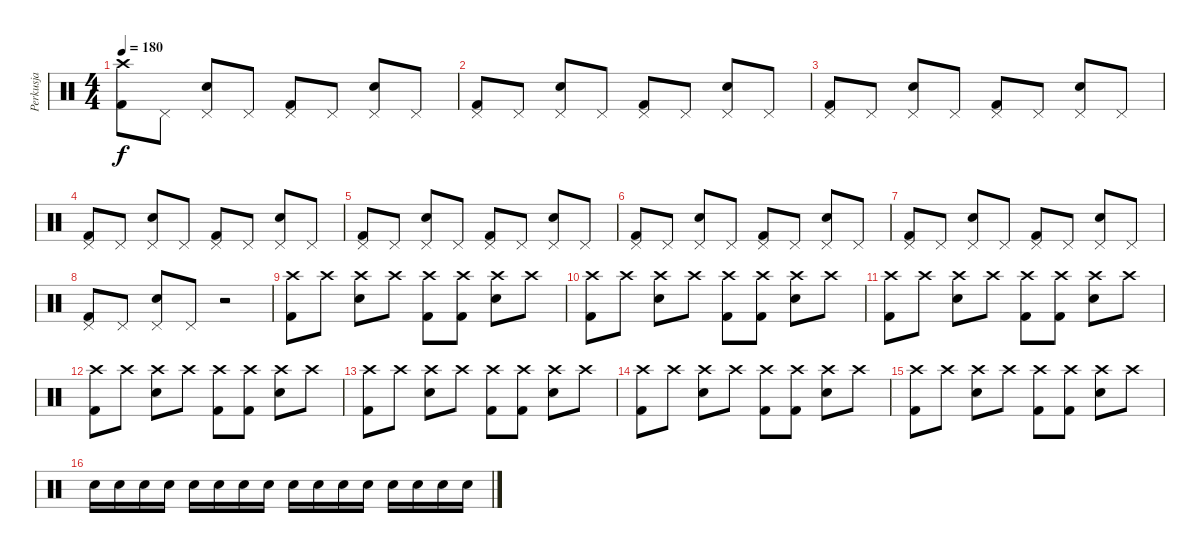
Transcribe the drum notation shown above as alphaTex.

\track ("Perkusja" "Perkusja") {instrument percussion}
\staff {score}
\articulation defaults
\ts (4 4)
\tempo 180
\clef neutral
\ks c
("Crash high (hit)" "Kick (hit) 2").8{dy f} "Pedal Hi-Hat (hit)".8 ("Pedal Hi-Hat (hit)" "Snare (hit) 2").8 "Pedal Hi-Hat (hit)".8 ("Pedal Hi-Hat (hit)" "Kick (hit) 2").8 "Pedal Hi-Hat (hit)".8 ("Pedal Hi-Hat (hit)" "Snare (hit) 2").8 "Pedal Hi-Hat (hit)".8 |
("Pedal Hi-Hat (hit)" "Kick (hit) 2").8 "Pedal Hi-Hat (hit)".8 ("Pedal Hi-Hat (hit)" "Snare (hit) 2").8 "Pedal Hi-Hat (hit)".8 ("Pedal Hi-Hat (hit)" "Kick (hit) 2").8 "Pedal Hi-Hat (hit)".8 ("Pedal Hi-Hat (hit)" "Snare (hit) 2").8 "Pedal Hi-Hat (hit)".8 |
("Pedal Hi-Hat (hit)" "Kick (hit) 2").8 "Pedal Hi-Hat (hit)".8 ("Pedal Hi-Hat (hit)" "Snare (hit) 2").8 "Pedal Hi-Hat (hit)".8 ("Pedal Hi-Hat (hit)" "Kick (hit) 2").8 "Pedal Hi-Hat (hit)".8 ("Pedal Hi-Hat (hit)" "Snare (hit) 2").8 "Pedal Hi-Hat (hit)".8 |
("Pedal Hi-Hat (hit)" "Kick (hit) 2").8 "Pedal Hi-Hat (hit)".8 ("Pedal Hi-Hat (hit)" "Snare (hit) 2").8 "Pedal Hi-Hat (hit)".8 ("Pedal Hi-Hat (hit)" "Kick (hit) 2").8 "Pedal Hi-Hat (hit)".8 ("Pedal Hi-Hat (hit)" "Snare (hit) 2").8 "Pedal Hi-Hat (hit)".8 |
("Pedal Hi-Hat (hit)" "Kick (hit) 2").8 "Pedal Hi-Hat (hit)".8 ("Pedal Hi-Hat (hit)" "Snare (hit) 2").8 "Pedal Hi-Hat (hit)".8 ("Pedal Hi-Hat (hit)" "Kick (hit) 2").8 "Pedal Hi-Hat (hit)".8 ("Pedal Hi-Hat (hit)" "Snare (hit) 2").8 "Pedal Hi-Hat (hit)".8 |
("Pedal Hi-Hat (hit)" "Kick (hit) 2").8 "Pedal Hi-Hat (hit)".8 ("Pedal Hi-Hat (hit)" "Snare (hit) 2").8 "Pedal Hi-Hat (hit)".8 ("Pedal Hi-Hat (hit)" "Kick (hit) 2").8 "Pedal Hi-Hat (hit)".8 ("Pedal Hi-Hat (hit)" "Snare (hit) 2").8 "Pedal Hi-Hat (hit)".8 |
("Pedal Hi-Hat (hit)" "Kick (hit) 2").8 "Pedal Hi-Hat (hit)".8 ("Pedal Hi-Hat (hit)" "Snare (hit) 2").8 "Pedal Hi-Hat (hit)".8 ("Pedal Hi-Hat (hit)" "Kick (hit) 2").8 "Pedal Hi-Hat (hit)".8 ("Pedal Hi-Hat (hit)" "Snare (hit) 2").8 "Pedal Hi-Hat (hit)".8 |
("Pedal Hi-Hat (hit)" "Kick (hit) 2").8 "Pedal Hi-Hat (hit)".8 ("Pedal Hi-Hat (hit)" "Snare (hit) 2").8 "Pedal Hi-Hat (hit)".8 r.2 |
("Crash high (hit)" "Kick (hit) 2").8 "Crash high (hit)".8 ("Crash high (hit)" "Snare (hit) 2").8 "Crash high (hit)".8 ("Crash high (hit)" "Kick (hit) 2").8 ("Crash high (hit)" "Kick (hit) 2").8 ("Crash high (hit)" "Snare (hit) 2").8 "Crash high (hit)".8 |
("Crash high (hit)" "Kick (hit) 2").8 "Crash high (hit)".8 ("Crash high (hit)" "Snare (hit) 2").8 "Crash high (hit)".8 ("Crash high (hit)" "Kick (hit) 2").8 ("Crash high (hit)" "Kick (hit) 2").8 ("Crash high (hit)" "Snare (hit) 2").8 "Crash high (hit)".8 |
("Crash high (hit)" "Kick (hit) 2").8 "Crash high (hit)".8 ("Crash high (hit)" "Snare (hit) 2").8 "Crash high (hit)".8 ("Crash high (hit)" "Kick (hit) 2").8 ("Crash high (hit)" "Kick (hit) 2").8 ("Crash high (hit)" "Snare (hit) 2").8 "Crash high (hit)".8 |
("Crash high (hit)" "Kick (hit) 2").8 "Crash high (hit)".8 ("Crash high (hit)" "Snare (hit) 2").8 "Crash high (hit)".8 ("Crash high (hit)" "Kick (hit) 2").8 ("Crash high (hit)" "Kick (hit) 2").8 ("Crash high (hit)" "Snare (hit) 2").8 "Crash high (hit)".8 |
("Crash high (hit)" "Kick (hit) 2").8 "Crash high (hit)".8 ("Crash high (hit)" "Snare (hit) 2").8 "Crash high (hit)".8 ("Crash high (hit)" "Kick (hit) 2").8 ("Crash high (hit)" "Kick (hit) 2").8 ("Crash high (hit)" "Snare (hit) 2").8 "Crash high (hit)".8 |
("Crash high (hit)" "Kick (hit) 2").8 "Crash high (hit)".8 ("Crash high (hit)" "Snare (hit) 2").8 "Crash high (hit)".8 ("Crash high (hit)" "Kick (hit) 2").8 ("Crash high (hit)" "Kick (hit) 2").8 ("Crash high (hit)" "Snare (hit) 2").8 "Crash high (hit)".8 |
("Crash high (hit)" "Kick (hit) 2").8 "Crash high (hit)".8 ("Crash high (hit)" "Snare (hit) 2").8 "Crash high (hit)".8 ("Crash high (hit)" "Kick (hit) 2").8 ("Crash high (hit)" "Kick (hit) 2").8 ("Crash high (hit)" "Snare (hit) 2").8 "Crash high (hit)".8 |
"Snare (hit) 2".16 "Snare (hit) 2".16 "Snare (hit) 2".16 "Snare (hit) 2".16 "Snare (hit) 2".16 "Snare (hit) 2".16 "Snare (hit) 2".16 "Snare (hit) 2".16 "Snare (hit) 2".16 "Snare (hit) 2".16 "Snare (hit) 2".16 "Snare (hit) 2".16 "Snare (hit) 2".16 "Snare (hit) 2".16 "Snare (hit) 2".16 "Snare (hit) 2".16
